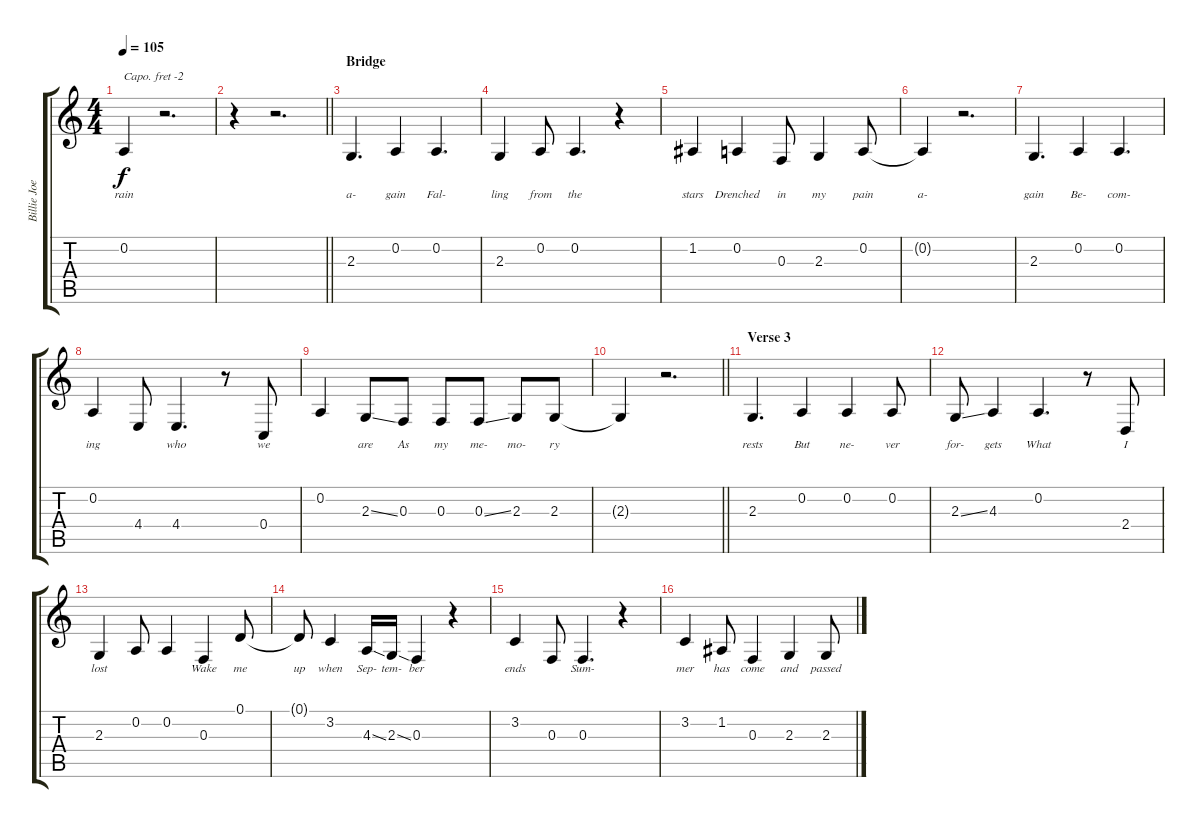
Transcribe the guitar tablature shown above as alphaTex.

\track ("Billie Joe Armstrong - Vocals" "Billie Joe") {instrument clarinet}
\staff {score tabs}
\capo -2
\tuning (E4 B3 G3 D3 A2 E2) {hide}
\ts (4 4)
\tempo 105
\clef g2
\ks c
0.2{t}.4{lyrics (0 "rain") lyrics (1 "") lyrics (2 "") lyrics (3 "") lyrics (4 "") dy f} r.2{d} |
\barLineRight lightlight
r.4 r.2{d} |
\section ("" "Bridge")
2.3.4{d lyrics (0 "a-") lyrics (1 "") lyrics (2 "") lyrics (3 "") lyrics (4 "")} 0.2.4{lyrics (0 "gain") lyrics (1 "") lyrics (2 "") lyrics (3 "") lyrics (4 "")} 0.2.4{d lyrics (0 "Fal-") lyrics (1 "") lyrics (2 "") lyrics (3 "") lyrics (4 "")} |
2.3.4{lyrics (0 "ling") lyrics (1 "") lyrics (2 "") lyrics (3 "") lyrics (4 "")} 0.2.8{lyrics (0 "from") lyrics (1 "") lyrics (2 "") lyrics (3 "") lyrics (4 "")} 0.2.4{d lyrics (0 "the") lyrics (1 "") lyrics (2 "") lyrics (3 "") lyrics (4 "")} r.4 |
1.2.4{lyrics (0 "stars") lyrics (1 "") lyrics (2 "") lyrics (3 "") lyrics (4 "")} 0.2.4{lyrics (0 "Drenched") lyrics (1 "") lyrics (2 "") lyrics (3 "") lyrics (4 "")} 0.3.8{lyrics (0 "in") lyrics (1 "") lyrics (2 "") lyrics (3 "") lyrics (4 "")} 2.3.4{lyrics (0 "my") lyrics (1 "") lyrics (2 "") lyrics (3 "") lyrics (4 "")} 0.2.8{lyrics (0 "pain") lyrics (1 "") lyrics (2 "") lyrics (3 "") lyrics (4 "")} |
0.2{t}.4{lyrics (0 "a-") lyrics (1 "") lyrics (2 "") lyrics (3 "") lyrics (4 "")} r.2{d} |
2.3.4{d lyrics (0 "gain") lyrics (1 "") lyrics (2 "") lyrics (3 "") lyrics (4 "")} 0.2.4{lyrics (0 "Be-") lyrics (1 "") lyrics (2 "") lyrics (3 "") lyrics (4 "")} 0.2.4{d lyrics (0 "com-") lyrics (1 "") lyrics (2 "") lyrics (3 "") lyrics (4 "")} |
0.2.4{lyrics (0 "ing") lyrics (1 "") lyrics (2 "") lyrics (3 "") lyrics (4 "")} 4.4.8{lyrics (0 " ") lyrics (1 "") lyrics (2 "") lyrics (3 "") lyrics (4 "")} 4.4.4{d lyrics (0 "who") lyrics (1 "") lyrics (2 "") lyrics (3 "") lyrics (4 "")} r.8 0.4.8{lyrics (0 "we") lyrics (1 "") lyrics (2 "") lyrics (3 "") lyrics (4 "")} |
0.2.4{lyrics (0 " ") lyrics (1 "") lyrics (2 "") lyrics (3 "") lyrics (4 "")} 2.3{ss}.8{lyrics (0 "are") lyrics (1 "") lyrics (2 "") lyrics (3 "") lyrics (4 "")} 0.3.8{lyrics (0 "As") lyrics (1 "") lyrics (2 "") lyrics (3 "") lyrics (4 "")} 0.3.8{lyrics (0 "my") lyrics (1 "") lyrics (2 "") lyrics (3 "") lyrics (4 "")} 0.3{ss}.8{lyrics (0 "me-") lyrics (1 "") lyrics (2 "") lyrics (3 "") lyrics (4 "")} 2.3.8{lyrics (0 "mo-") lyrics (1 "") lyrics (2 "") lyrics (3 "") lyrics (4 "")} 2.3.8{lyrics (0 "ry") lyrics (1 "") lyrics (2 "") lyrics (3 "") lyrics (4 "")} |
\barLineRight lightlight
2.3{t}.4{lyrics (0 " ") lyrics (1 "") lyrics (2 "") lyrics (3 "") lyrics (4 "")} r.2{d} |
\section ("" "Verse 3")
2.3.4{d lyrics (0 "rests") lyrics (1 "") lyrics (2 "") lyrics (3 "") lyrics (4 "")} 0.2.4{lyrics (0 "But") lyrics (1 "") lyrics (2 "") lyrics (3 "") lyrics (4 "")} 0.2.4{lyrics (0 "ne-") lyrics (1 "") lyrics (2 "") lyrics (3 "") lyrics (4 "")} 0.2.8{lyrics (0 "ver") lyrics (1 "") lyrics (2 "") lyrics (3 "") lyrics (4 "")} |
2.3{ss}.8{lyrics (0 "for-") lyrics (1 "") lyrics (2 "") lyrics (3 "") lyrics (4 "")} 4.3.4{lyrics (0 "gets") lyrics (1 "") lyrics (2 "") lyrics (3 "") lyrics (4 "")} 0.2.4{d lyrics (0 "What") lyrics (1 "") lyrics (2 "") lyrics (3 "") lyrics (4 "")} r.8 2.4.8{lyrics (0 "I") lyrics (1 "") lyrics (2 "") lyrics (3 "") lyrics (4 "")} |
2.3.4{lyrics (0 "lost") lyrics (1 "") lyrics (2 "") lyrics (3 "") lyrics (4 "")} 0.2.8{lyrics (0 " ") lyrics (1 "") lyrics (2 "") lyrics (3 "") lyrics (4 "")} 0.2.4{lyrics (0 " ") lyrics (1 "") lyrics (2 "") lyrics (3 "") lyrics (4 "")} 0.3.4{lyrics (0 "Wake") lyrics (1 "") lyrics (2 "") lyrics (3 "") lyrics (4 "")} 0.1.8{lyrics (0 "me") lyrics (1 "") lyrics (2 "") lyrics (3 "") lyrics (4 "")} |
0.1{t}.8{lyrics (0 "up") lyrics (1 "") lyrics (2 "") lyrics (3 "") lyrics (4 "")} 3.2.4{lyrics (0 "when") lyrics (1 "") lyrics (2 "") lyrics (3 "") lyrics (4 "")} 4.3{ss}.16{lyrics (0 "Sep-") lyrics (1 "") lyrics (2 "") lyrics (3 "") lyrics (4 "")} 2.3{ss}.16{lyrics (0 "tem-") lyrics (1 "") lyrics (2 "") lyrics (3 "") lyrics (4 "")} 0.3.4{lyrics (0 "ber") lyrics (1 "") lyrics (2 "") lyrics (3 "") lyrics (4 "")} r.4 |
3.2.4{lyrics (0 "ends") lyrics (1 "") lyrics (2 "") lyrics (3 "") lyrics (4 "")} 0.3.8{lyrics (0 " ") lyrics (1 "") lyrics (2 "") lyrics (3 "") lyrics (4 "")} 0.3.4{d lyrics (0 "Sum-") lyrics (1 "") lyrics (2 "") lyrics (3 "") lyrics (4 "")} r.4 |
3.2.4{lyrics (0 "mer") lyrics (1 "") lyrics (2 "") lyrics (3 "") lyrics (4 "")} 1.2.8{lyrics (0 "has") lyrics (1 "") lyrics (2 "") lyrics (3 "") lyrics (4 "")} 0.3.4{lyrics (0 "come") lyrics (1 "") lyrics (2 "") lyrics (3 "") lyrics (4 "")} 2.3.4{lyrics (0 "and") lyrics (1 "") lyrics (2 "") lyrics (3 "") lyrics (4 "")} 2.3.8{lyrics (0 "passed") lyrics (1 "") lyrics (2 "") lyrics (3 "") lyrics (4 "")}
